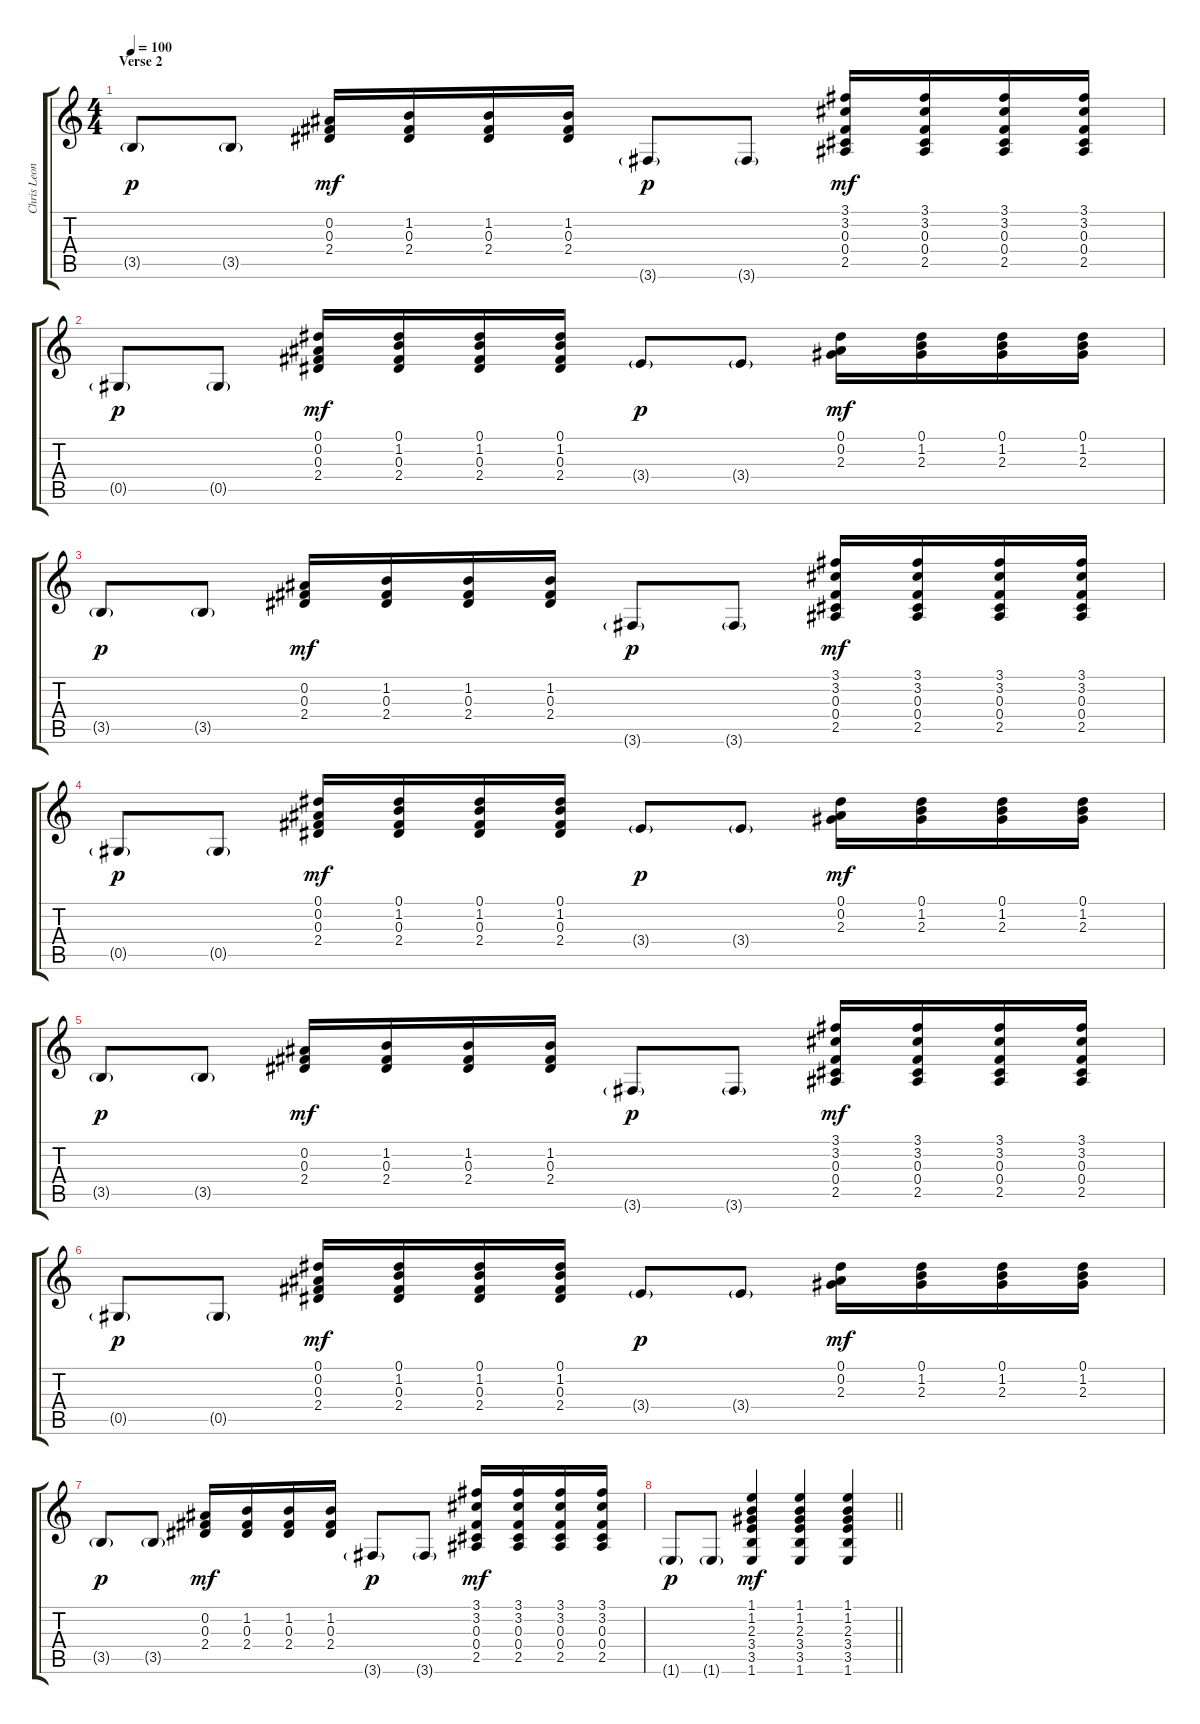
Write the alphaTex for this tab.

\track ("Chris Leonard" "Chris Leon") {instrument overdrivenguitar}
\staff {score tabs}
\tuning (Eb4 Bb3 Gb3 Db3 Ab2 Eb2) {hide}
\ts (4 4)
\section ("" "Verse 2")
\tempo 100
\clef g2
\ks c
3.5{g}.8{dy p} 3.5{g}.8 (0.2 0.3 2.4).16{dy mf} (1.2 0.3 2.4).16 (1.2 0.3 2.4).16 (1.2 0.3 2.4).16 3.6{g}.8{dy p} 3.6{g}.8 (3.1 3.2 0.3 0.4 2.5).16{dy mf} (3.1 3.2 0.3 0.4 2.5).16 (3.1 3.2 0.3 0.4 2.5).16 (3.1 3.2 0.3 0.4 2.5).16 |
0.5{g}.8{dy p} 0.5{g}.8 (0.1 0.2 0.3 2.4).16{dy mf} (0.1 1.2 0.3 2.4).16 (0.1 1.2 0.3 2.4).16 (0.1 1.2 0.3 2.4).16 3.4{g}.8{dy p} 3.4{g}.8 (0.1 0.2 2.3).16{dy mf} (0.1 1.2 2.3).16 (0.1 1.2 2.3).16 (0.1 1.2 2.3).16 |
3.5{g}.8{dy p} 3.5{g}.8 (0.2 0.3 2.4).16{dy mf} (1.2 0.3 2.4).16 (1.2 0.3 2.4).16 (1.2 0.3 2.4).16 3.6{g}.8{dy p} 3.6{g}.8 (3.1 3.2 0.3 0.4 2.5).16{dy mf} (3.1 3.2 0.3 0.4 2.5).16 (3.1 3.2 0.3 0.4 2.5).16 (3.1 3.2 0.3 0.4 2.5).16 |
0.5{g}.8{dy p} 0.5{g}.8 (0.1 0.2 0.3 2.4).16{dy mf} (0.1 1.2 0.3 2.4).16 (0.1 1.2 0.3 2.4).16 (0.1 1.2 0.3 2.4).16 3.4{g}.8{dy p} 3.4{g}.8 (0.1 0.2 2.3).16{dy mf} (0.1 1.2 2.3).16 (0.1 1.2 2.3).16 (0.1 1.2 2.3).16 |
3.5{g}.8{dy p} 3.5{g}.8 (0.2 0.3 2.4).16{dy mf} (1.2 0.3 2.4).16 (1.2 0.3 2.4).16 (1.2 0.3 2.4).16 3.6{g}.8{dy p} 3.6{g}.8 (3.1 3.2 0.3 0.4 2.5).16{dy mf} (3.1 3.2 0.3 0.4 2.5).16 (3.1 3.2 0.3 0.4 2.5).16 (3.1 3.2 0.3 0.4 2.5).16 |
0.5{g}.8{dy p} 0.5{g}.8 (0.1 0.2 0.3 2.4).16{dy mf} (0.1 1.2 0.3 2.4).16 (0.1 1.2 0.3 2.4).16 (0.1 1.2 0.3 2.4).16 3.4{g}.8{dy p} 3.4{g}.8 (0.1 0.2 2.3).16{dy mf} (0.1 1.2 2.3).16 (0.1 1.2 2.3).16 (0.1 1.2 2.3).16 |
3.5{g}.8{dy p} 3.5{g}.8 (0.2 0.3 2.4).16{dy mf} (1.2 0.3 2.4).16 (1.2 0.3 2.4).16 (1.2 0.3 2.4).16 3.6{g}.8{dy p} 3.6{g}.8 (3.1 3.2 0.3 0.4 2.5).16{dy mf} (3.1 3.2 0.3 0.4 2.5).16 (3.1 3.2 0.3 0.4 2.5).16 (3.1 3.2 0.3 0.4 2.5).16 |
\barLineRight lightlight
1.6{g}.8{dy p} 1.6{g}.8 (1.1 1.2 2.3 3.4 3.5 1.6).4{dy mf} (1.1 1.2 2.3 3.4 3.5 1.6).4 (1.1 1.2 2.3 3.4 3.5 1.6).4
